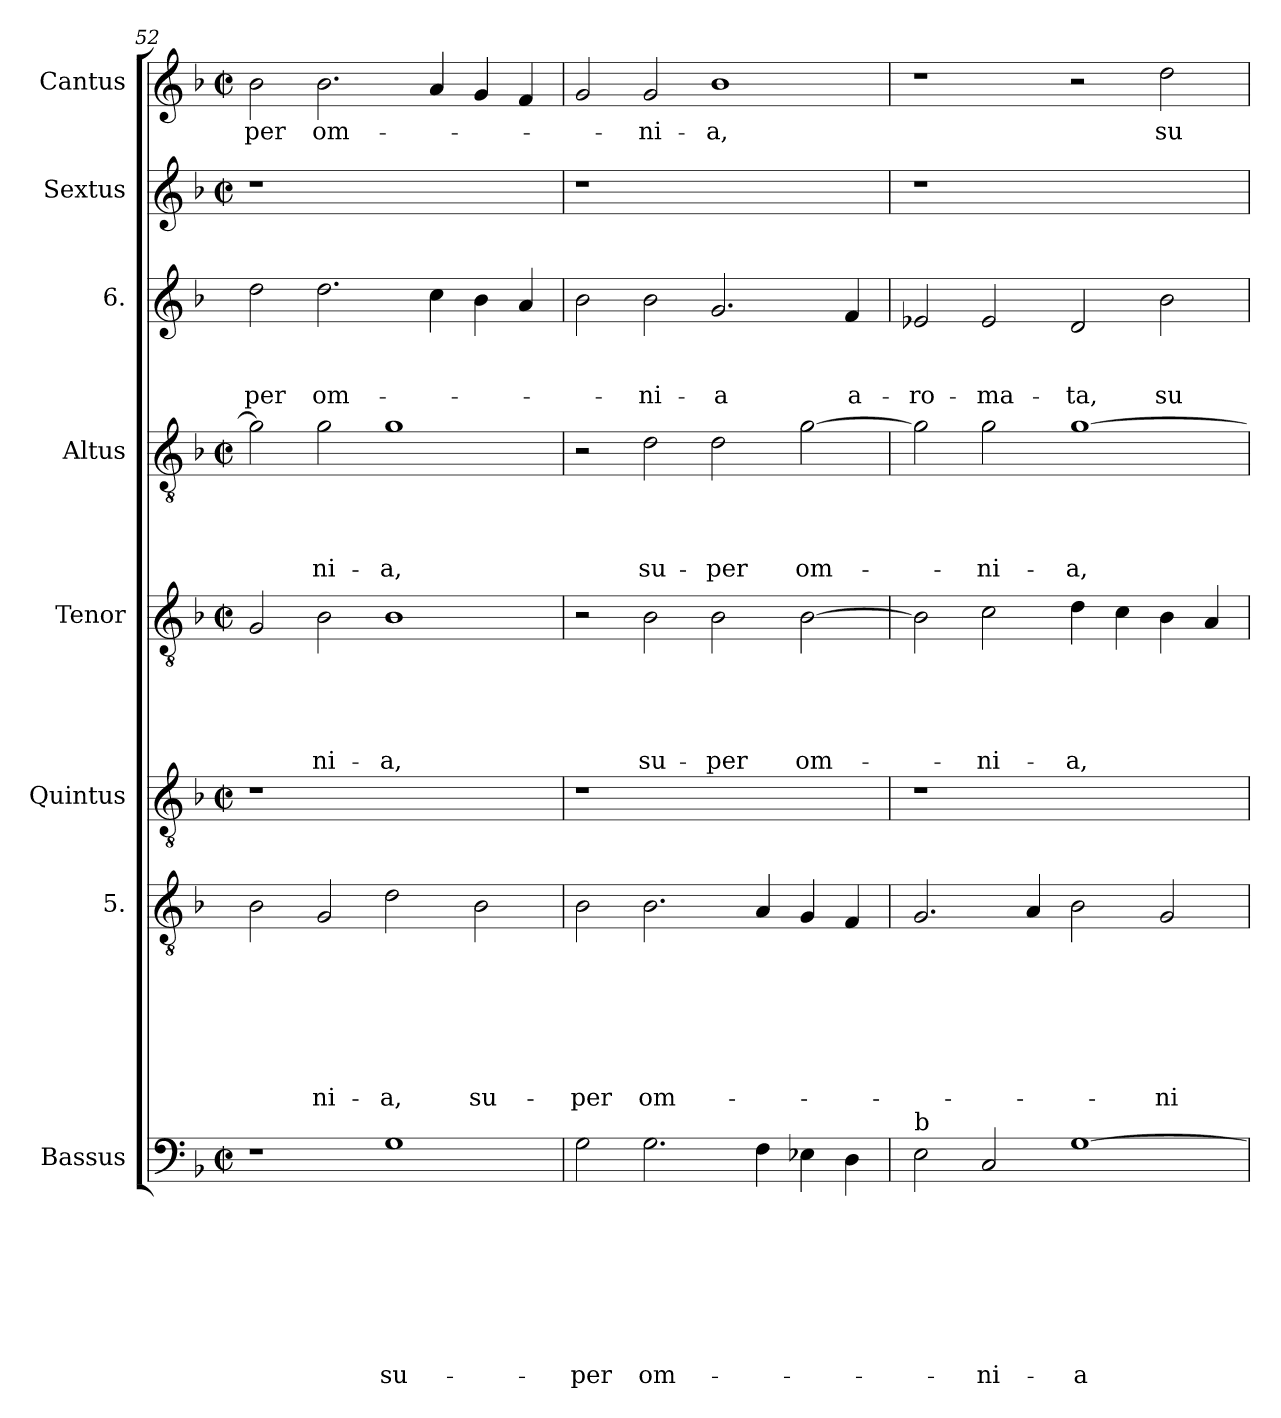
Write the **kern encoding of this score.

**kern	**text	**text	**text	**text	**text	**text	**text	**text	**kern	**text	**text	**text	**text	**text	**text	**text	**kern	**kern	**text	**text	**text	**text	**text	**kern	**text	**text	**text	**text	**kern	**text	**text	**text	**kern	**kern	**text
*part8	*part8	*part8	*part8	*part8	*part8	*part8	*part8	*part8	*part7	*part7	*part7	*part7	*part7	*part7	*part7	*part7	*part6	*part5	*part5	*part5	*part5	*part5	*part5	*part4	*part4	*part4	*part4	*part4	*part3	*part3	*part3	*part3	*part2	*part1	*part1
*staff8	*staff8	*staff8	*staff8	*staff8	*staff8	*staff8	*staff8	*staff8	*staff7	*staff7	*staff7	*staff7	*staff7	*staff7	*staff7	*staff7	*staff6	*staff5	*staff5	*staff5	*staff5	*staff5	*staff5	*staff4	*staff4	*staff4	*staff4	*staff4	*staff3	*staff3	*staff3	*staff3	*staff2	*staff1	*staff1
*I"Bassus	*	*	*	*	*	*	*	*	*I"5.	*	*	*	*	*	*	*	*I"Quintus	*I"Tenor	*	*	*	*	*	*I"Altus	*	*	*	*	*I"6.	*	*	*	*I"Sextus	*I"Cantus	*
*I'B.	*	*	*	*	*	*	*	*	*	*	*	*	*	*	*	*	*	*I'T.	*	*	*	*	*	*I'A.	*	*	*	*	*	*	*	*	*	*I'C.	*
*clefF4	*	*	*	*	*	*	*	*	*clefGv2	*	*	*	*	*	*	*	*clefGv2	*clefGv2	*	*	*	*	*	*clefGv2	*	*	*	*	*clefG2	*	*	*	*clefG2	*clefG2	*
*k[b-]	*	*	*	*	*	*	*	*	*k[b-]	*	*	*	*	*	*	*	*k[b-]	*k[b-]	*	*	*	*	*	*k[b-]	*	*	*	*	*k[b-]	*	*	*	*k[b-]	*k[b-]	*
*F:	*	*	*	*	*	*	*	*	*F:	*	*	*	*	*	*	*	*F:	*F:	*	*	*	*	*	*F:	*	*	*	*	*F:	*	*	*	*F:	*F:	*
*M2/2	*	*	*	*	*	*	*	*	*	*	*	*	*	*	*	*	*M2/2	*M2/2	*	*	*	*	*	*M2/2	*	*	*	*	*	*	*	*	*M2/2	*M2/2	*
*met(c|)	*	*	*	*	*	*	*	*	*	*	*	*	*	*	*	*	*met(c|)	*met(c|)	*	*	*	*	*	*met(c|)	*	*	*	*	*	*	*	*	*met(c|)	*met(c|)	*
=52	=52	=52	=52	=52	=52	=52	=52	=52	=52	=52	=52	=52	=52	=52	=52	=52	=52	=52	=52	=52	=52	=52	=52	=52	=52	=52	=52	=52	=52	=52	=52	=52	=52	=52	=52
!	!	!	!	!	!	!	!	!	!	!	!	!	!	!	!	!	!	!	!	!	!	!	!	!	!	!	!	!	!	!	!	!LO:LY:b	!	!	!LO:LY:b
1r	.	.	.	.	.	.	.	.	2B-\	.	.	.	.	.	.	.	1r	2G/	.	.	.	.	.	2g\]	.	.	.	.	2dd\	.	.	-per	1r	2b-\	-per
!	!	!	!	!	!	!	!	!	!	!	!	!	!	!	!	!LO:LY:b	!	!	!	!	!	!	!LO:LY:b	!	!	!	!	!LO:LY:b	!	!	!	!LO:LY:b	!	!	!LO:LY:b
.	.	.	.	.	.	.	.	.	2G/	.	.	.	.	.	.	-ni-	.	2B-\	.	.	.	.	-ni-	2g\	.	.	.	-ni-	2.dd\	.	.	om-	.	2.b-\	om-
!	!	!	!	!	!	!	!	!LO:LY:b	!	!	!	!	!	!	!	!LO:LY:b	!	!	!	!	!	!	!LO:LY:b	!	!	!	!	!LO:LY:b	!	!	!	!	!	!	!
1G	.	.	.	.	.	.	.	su-	2d\	.	.	.	.	.	.	-a,	1ryy	1B-	.	.	.	.	-a,	1g	.	.	.	-a,	.	.	.	.	1ryy	.	.
.	.	.	.	.	.	.	.	.	.	.	.	.	.	.	.	.	.	.	.	.	.	.	.	.	.	.	.	.	4cc\	.	.	.	.	4a/	.
!	!	!	!	!	!	!	!	!	!	!	!	!	!	!	!	!LO:LY:b	!	!	!	!	!	!	!	!	!	!	!	!	!	!	!	!	!	!	!
.	.	.	.	.	.	.	.	.	2B-\	.	.	.	.	.	.	su-	.	.	.	.	.	.	.	.	.	.	.	.	4b-\	.	.	.	.	4g/	.
.	.	.	.	.	.	.	.	.	.	.	.	.	.	.	.	.	.	.	.	.	.	.	.	.	.	.	.	.	4a/	.	.	.	.	4f/	.
=53	=53	=53	=53	=53	=53	=53	=53	=53	=53	=53	=53	=53	=53	=53	=53	=53	=53	=53	=53	=53	=53	=53	=53	=53	=53	=53	=53	=53	=53	=53	=53	=53	=53	=53	=53
!	!	!	!	!	!	!	!	!LO:LY:b	!	!	!	!	!	!	!	!LO:LY:b	!	!	!	!	!	!	!	!	!	!	!	!	!	!	!	!	!	!	!
2G\	.	.	.	.	.	.	.	-per	2B-\	.	.	.	.	.	.	-per	1r	2r	.	.	.	.	.	2r	.	.	.	.	2b-\	.	.	.	1r	2g/	.
!	!	!	!	!	!	!	!	!LO:LY:b	!	!	!	!	!	!	!	!LO:LY:b	!	!	!	!	!	!	!LO:LY:b	!	!	!	!	!LO:LY:b	!	!	!	!LO:LY:b	!	!	!LO:LY:b
2.G\	.	.	.	.	.	.	.	om-	2.B-\	.	.	.	.	.	.	om-	.	2B-\	.	.	.	.	su-	2d\	.	.	.	su-	2b-\	.	.	-ni-	.	2g/	-ni-
!	!	!	!	!	!	!	!	!	!	!	!	!	!	!	!	!	!	!	!	!	!	!	!LO:LY:b	!	!	!	!	!LO:LY:b	!	!	!	!LO:LY:b	!	!	!LO:LY:b
.	.	.	.	.	.	.	.	.	.	.	.	.	.	.	.	.	1ryy	2B-\	.	.	.	.	-per	2d\	.	.	.	-per	2.g/	.	.	-a	1ryy	1b-	-a,
4F\	.	.	.	.	.	.	.	.	4A/	.	.	.	.	.	.	.	.	.	.	.	.	.	.	.	.	.	.	.	.	.	.	.	.	.	.
!	!	!	!	!	!	!	!	!	!	!	!	!	!	!	!	!	!	!	!	!	!	!	!LO:LY:b	!	!	!	!	!LO:LY:b	!	!	!	!	!	!	!
4E-X\	.	.	.	.	.	.	.	.	4G/	.	.	.	.	.	.	.	.	[>2B-\	.	.	.	.	om-	[>2g\	.	.	.	om-	.	.	.	.	.	.	.
!	!	!	!	!	!	!	!	!	!	!	!	!	!	!	!	!	!	!	!	!	!	!	!	!	!	!	!	!	!	!	!	!LO:LY:b	!	!	!
4D\	.	.	.	.	.	.	.	.	4F/	.	.	.	.	.	.	.	.	.	.	.	.	.	.	.	.	.	.	.	4f/	.	.	a-	.	.	.
=54	=54	=54	=54	=54	=54	=54	=54	=54	=54	=54	=54	=54	=54	=54	=54	=54	=54	=54	=54	=54	=54	=54	=54	=54	=54	=54	=54	=54	=54	=54	=54	=54	=54	=54	=54
!LO:TX:a:t=b	!	!	!	!	!	!	!	!	!	!	!	!	!	!	!	!	!	!	!	!	!	!	!	!	!	!	!	!	!	!	!	!	!	!	!
!	!	!	!	!	!	!	!	!	!	!	!	!	!	!	!	!	!	!	!	!	!	!	!	!	!	!	!	!	!	!	!	!LO:LY:b	!	!	!
2E\	.	.	.	.	.	.	.	.	2.G/	.	.	.	.	.	.	.	1r	2B-\]	.	.	.	.	.	2g\]	.	.	.	.	2e-X/	.	.	-ro-	1r	1r	.
!	!	!	!	!	!	!	!	!LO:LY:b	!	!	!	!	!	!	!	!	!	!	!	!	!	!	!LO:LY:b	!	!	!	!	!LO:LY:b	!	!	!	!LO:LY:b	!	!	!
2C/	.	.	.	.	.	.	.	-ni-	.	.	.	.	.	.	.	.	.	2c\	.	.	.	.	-ni-	2g\	.	.	.	-ni-	2e-/	.	.	-ma-	.	.	.
.	.	.	.	.	.	.	.	.	4A/	.	.	.	.	.	.	.	.	.	.	.	.	.	.	.	.	.	.	.	.	.	.	.	.	.	.
!	!	!	!	!	!	!	!	!LO:LY:b:rj	!	!	!	!	!	!	!	!	!	!	!	!	!	!	!LO:LY:b	!	!	!	!	!LO:LY:b	!	!	!	!LO:LY:b	!	!	!
[<1G	.	.	.	.	.	.	.	-a	2B-\	.	.	.	.	.	.	.	1ryy	4d\	.	.	.	.	-a,	[<1g	.	.	.	-a,	2d/	.	.	-ta,	1ryy	2r	.
.	.	.	.	.	.	.	.	.	.	.	.	.	.	.	.	.	.	4c\	.	.	.	.	.	.	.	.	.	.	.	.	.	.	.	.	.
!	!	!	!	!	!	!	!	!	!	!	!	!	!	!	!	!LO:LY:b	!	!	!	!	!	!	!	!	!	!	!	!	!	!	!	!LO:LY:b	!	!	!LO:LY:b
.	.	.	.	.	.	.	.	.	2G/	.	.	.	.	.	.	-ni-	.	4B-\	.	.	.	.	.	.	.	.	.	.	2b-\	.	.	su-	.	2dd\	su-
.	.	.	.	.	.	.	.	.	.	.	.	.	.	.	.	.	.	4A/	.	.	.	.	.	.	.	.	.	.	.	.	.	.	.	.	.
=	=	=	=	=	=	=	=	=	=	=	=	=	=	=	=	=	=	=	=	=	=	=	=	=	=	=	=	=	=	=	=	=	=	=	=
*-	*-	*-	*-	*-	*-	*-	*-	*-	*-	*-	*-	*-	*-	*-	*-	*-	*-	*-	*-	*-	*-	*-	*-	*-	*-	*-	*-	*-	*-	*-	*-	*-	*-	*-	*-
